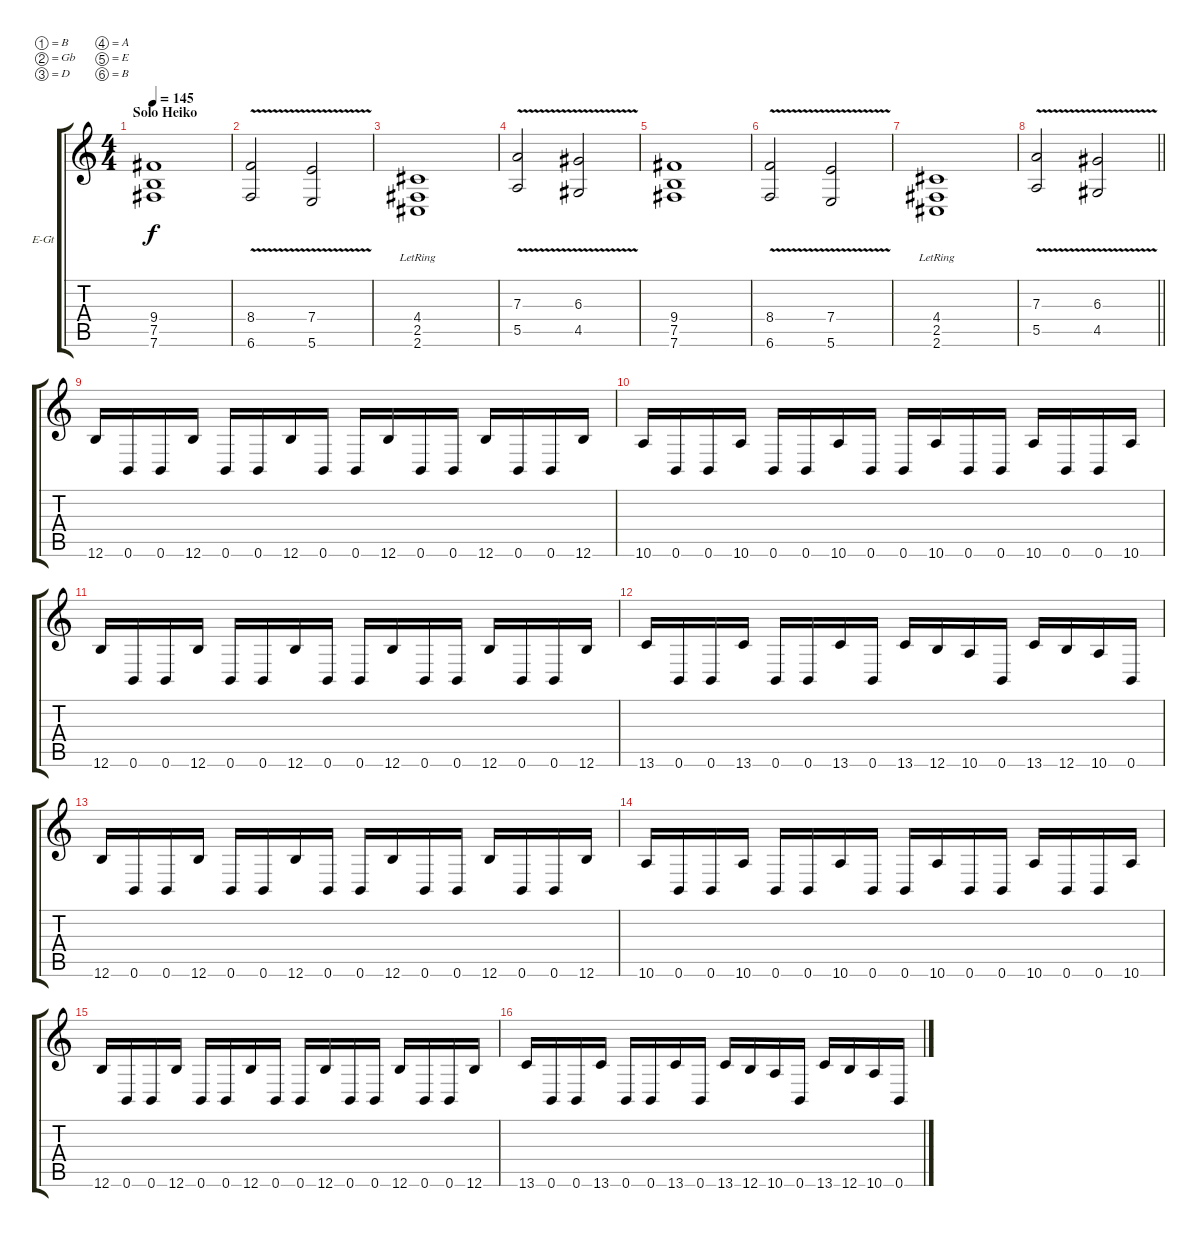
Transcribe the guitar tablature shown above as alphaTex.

\bracketExtendMode groupsimilarinstruments
\firstSystemTrackNameOrientation horizontal
\otherSystemsTrackNameOrientation horizontal
\track ("RG RIGHT" "E-Gt") {instrument distortionguitar}
\staff {score tabs}
\tuning (B3 Gb3 D3 A2 E2 B1)
\ts (4 4)
\section ("" "Solo Heiko")
\tempo 145
\clef g2
\ks c
(9.4 7.5 7.6).1{dy f} |
(8.4{v} 6.6{v}).2 (7.4{v} 5.6{v}).2 |
(4.4{lr} 2.5{lr} 2.6{lr}).1 |
(7.3{v} 5.5{v}).2 (6.3{v} 4.5{v}).2 |
(9.4 7.5 7.6).1 |
(8.4{v} 6.6{v}).2 (7.4{v} 5.6{v}).2 |
(4.4{lr} 2.5{lr} 2.6{lr}).1 |
\barLineRight lightlight
(7.3{v} 5.5{v}).2 (6.3{v} 4.5{v}).2 |
12.6.16 0.6.16 0.6.16 12.6.16 0.6.16 0.6.16 12.6.16 0.6.16 0.6.16 12.6.16 0.6.16 0.6.16 12.6.16 0.6.16 0.6.16 12.6.16 |
10.6.16 0.6.16 0.6.16 10.6.16 0.6.16 0.6.16 10.6.16 0.6.16 0.6.16 10.6.16 0.6.16 0.6.16 10.6.16 0.6.16 0.6.16 10.6.16 |
12.6.16 0.6.16 0.6.16 12.6.16 0.6.16 0.6.16 12.6.16 0.6.16 0.6.16 12.6.16 0.6.16 0.6.16 12.6.16 0.6.16 0.6.16 12.6.16 |
13.6.16 0.6.16 0.6.16 13.6.16 0.6.16 0.6.16 13.6.16 0.6.16 13.6.16 12.6.16 10.6.16 0.6.16 13.6.16 12.6.16 10.6.16 0.6.16 |
12.6.16 0.6.16 0.6.16 12.6.16 0.6.16 0.6.16 12.6.16 0.6.16 0.6.16 12.6.16 0.6.16 0.6.16 12.6.16 0.6.16 0.6.16 12.6.16 |
10.6.16 0.6.16 0.6.16 10.6.16 0.6.16 0.6.16 10.6.16 0.6.16 0.6.16 10.6.16 0.6.16 0.6.16 10.6.16 0.6.16 0.6.16 10.6.16 |
12.6.16 0.6.16 0.6.16 12.6.16 0.6.16 0.6.16 12.6.16 0.6.16 0.6.16 12.6.16 0.6.16 0.6.16 12.6.16 0.6.16 0.6.16 12.6.16 |
13.6.16 0.6.16 0.6.16 13.6.16 0.6.16 0.6.16 13.6.16 0.6.16 13.6.16 12.6.16 10.6.16 0.6.16 13.6.16 12.6.16 10.6.16 0.6.16
